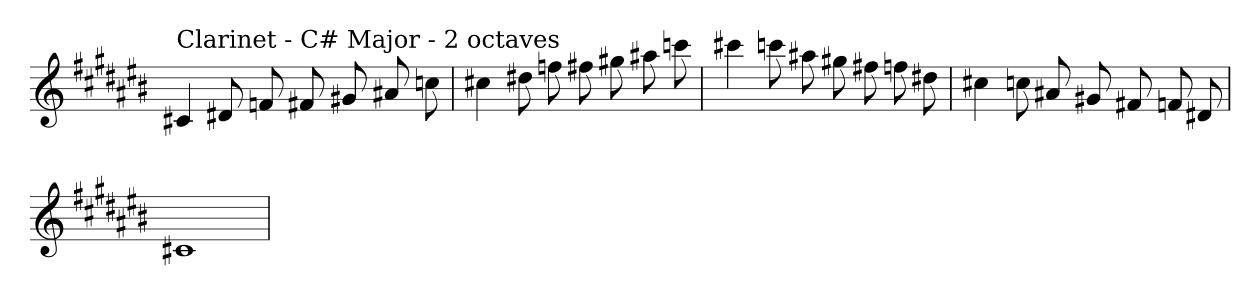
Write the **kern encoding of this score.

**kern
*part1
*staff1
*clefG2
*k[f#c#g#d#a#e#b#]
*C#:
=
!LO:TX:a:t=Clarinet - C# Major - 2 octaves
4c#X
8d#X
8f
8f#X
8g#X
8a#X
8cc
=
4cc#X
8dd#X
8ff
8ff#X
8gg#X
8aa#X
8ccc
=
4ccc#X
8ccc
8aa#X
8gg#X
8ff#X
8ff
8dd#X
=
4cc#X
8cc
8a#X
8g#X
8f#X
8f
8d#X
=
1c#X
=
*-
